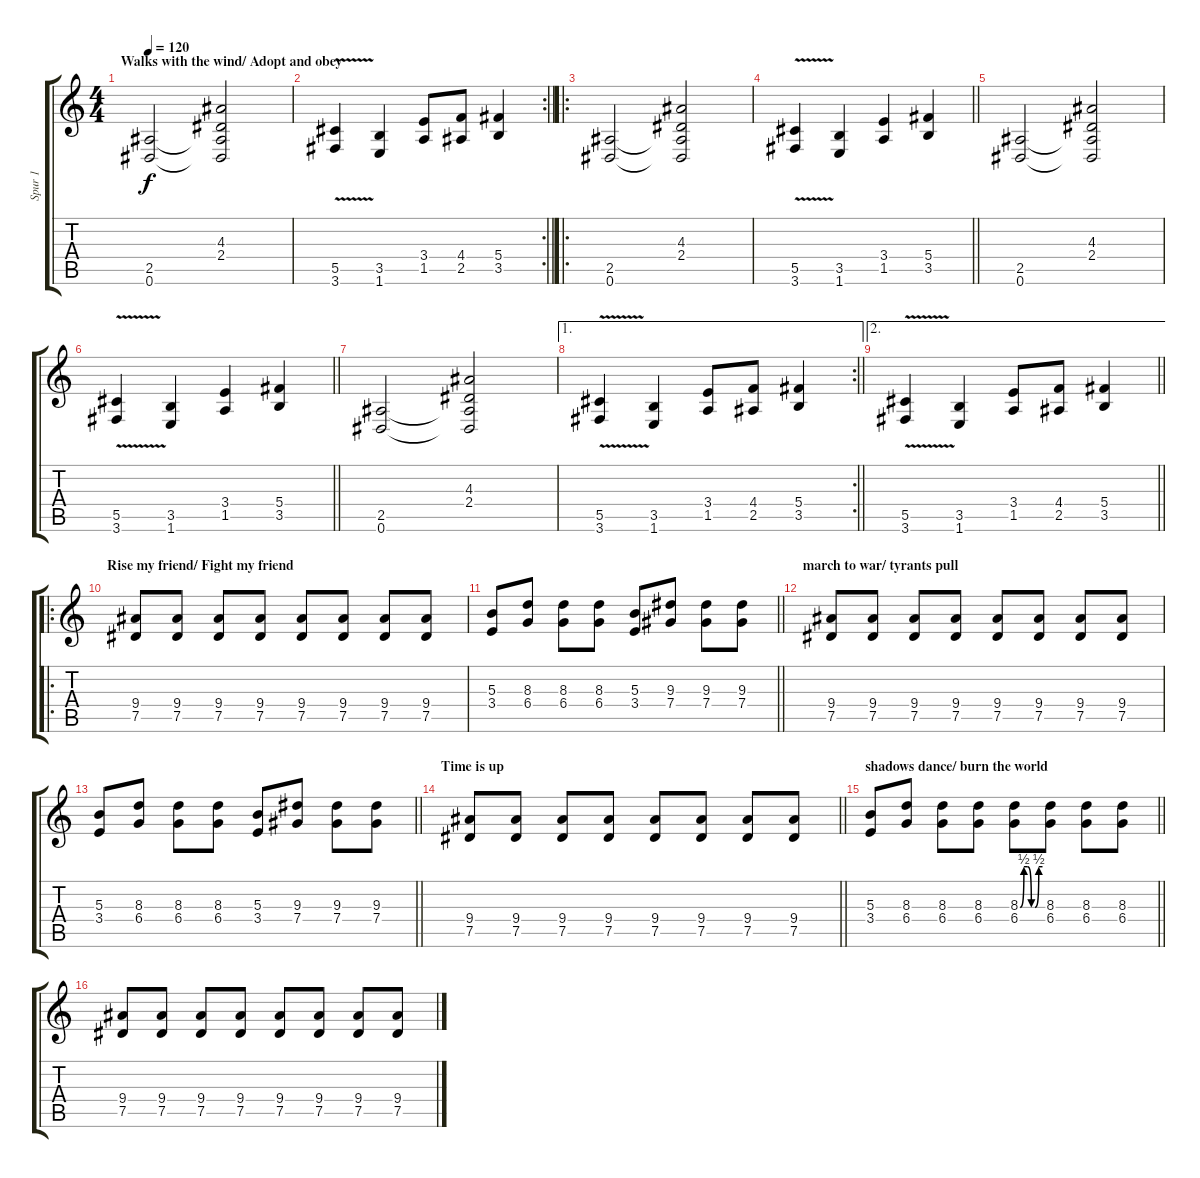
\track ("Spur 1" "Spur 1") {instrument distortionguitar}
\staff {score tabs}
\tuning (Eb4 Bb3 Gb3 Db3 Ab2 Eb2) {hide}
\ts (4 4)
\section ("" "Walks with the wind/ Adopt and obey")
\tempo 120
\clef g2
\ks c
(2.5 0.6).2{dy f} (4.3 2.4 2.5{t} 0.6{t}).2 |
\rc 2
\barLineRight lightlight
(5.5{v} 3.6{v}).4 (3.5 1.6).4 (3.4 1.5).8 (4.4 2.5).8 (5.4 3.5).4 |
\ro
(2.5 0.6).2 (4.3 2.4 2.5{t} 0.6{t}).2 |
\barLineRight lightlight
(5.5{v} 3.6{v}).4 (3.5 1.6).4 (3.4 1.5).4 (5.4 3.5).4 |
(2.5 0.6).2 (4.3 2.4 2.5{t} 0.6{t}).2 |
\barLineRight lightlight
(5.5{v} 3.6{v}).4 (3.5 1.6).4 (3.4 1.5).4 (5.4 3.5).4 |
(2.5 0.6).2 (4.3 2.4 2.5{t} 0.6{t}).2 |
\ae 1
\rc 2
\barLineRight lightlight
(5.5{v} 3.6{v}).4 (3.5 1.6).4 (3.4 1.5).8 (4.4 2.5).8 (5.4 3.5).4 |
\ae 2
\barLineRight lightlight
(5.5{v} 3.6{v}).4 (3.5 1.6).4 (3.4 1.5).8 (4.4 2.5).8 (5.4 3.5).4 |
\ro
\section ("" "Rise my friend/ Fight my friend")
(9.4 7.5).8 (9.4 7.5).8 (9.4 7.5).8 (9.4 7.5).8 (9.4 7.5).8 (9.4 7.5).8 (9.4 7.5).8 (9.4 7.5).8 |
\barLineRight lightlight
(5.3 3.4).8 (8.3 6.4).8 (8.3 6.4).8 (8.3 6.4).8 (5.3 3.4).8 (9.3 7.4).8 (9.3 7.4).8 (9.3 7.4).8 |
\section ("" "march to war/ tyrants pull")
(9.4 7.5).8 (9.4 7.5).8 (9.4 7.5).8 (9.4 7.5).8 (9.4 7.5).8 (9.4 7.5).8 (9.4 7.5).8 (9.4 7.5).8 |
\barLineRight lightlight
(5.3 3.4).8 (8.3 6.4).8 (8.3 6.4).8 (8.3 6.4).8 (5.3 3.4).8 (9.3 7.4).8 (9.3 7.4).8 (9.3 7.4).8 |
\section ("" "Time is up")
\barLineRight lightlight
(9.4 7.5).8 (9.4 7.5).8 (9.4 7.5).8 (9.4 7.5).8 (9.4 7.5).8 (9.4 7.5).8 (9.4 7.5).8 (9.4 7.5).8 |
\section ("" "shadows dance/ burn the world")
\barLineRight lightlight
(5.3 3.4).8 (8.3 6.4).8 (8.3 6.4).8 (8.3 6.4).8 (8.3{be (custom 0 0 10 2 20 2 30 0 40 0 50 2 60 2)} 6.4).8 (8.3 6.4).8 (8.3 6.4).8 (8.3 6.4).8 |
\section ("" "")
(9.4 7.5).8 (9.4 7.5).8 (9.4 7.5).8 (9.4 7.5).8 (9.4 7.5).8 (9.4 7.5).8 (9.4 7.5).8 (9.4 7.5).8
